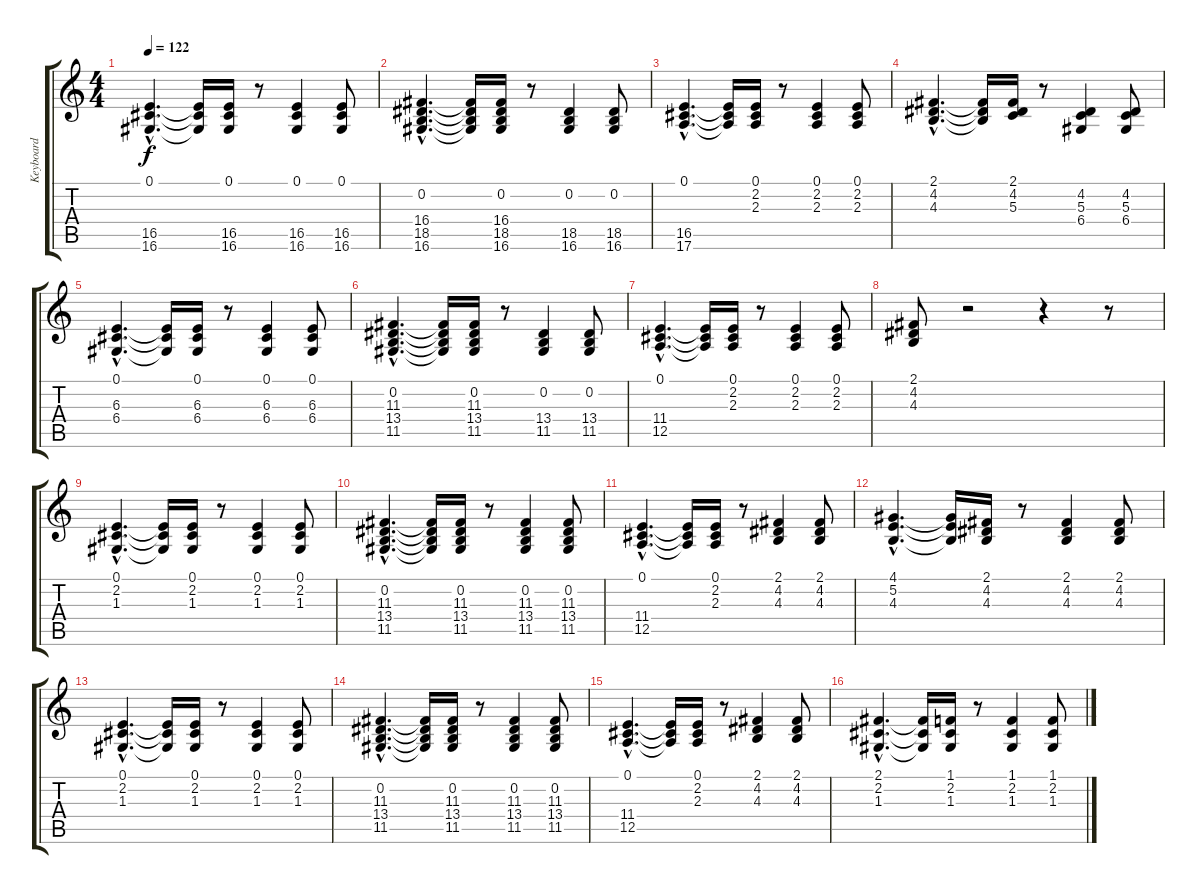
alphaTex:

\track ("Keyboard" "Keyboard") {instrument electricgrandpiano}
\staff {score tabs}
\tuning (E4 B3 G3 D3 A2 E2) {hide}
\ts (4 4)
\tempo 122
\clef g2
\ks c
(0.1{hac} 16.5{hac} 16.6{hac}).4{d dy f} (0.1{t} 16.5{t} 16.6{t}).16 (0.1 16.5 16.6).16 r.8 (0.1 16.5 16.6).4 (0.1 16.5 16.6).8 |
(0.2{hac} 16.4{hac} 18.5{hac} 16.6{hac}).4{d} (0.2{t} 16.4{t} 18.5{t} 16.6{t}).16 (0.2 16.4 18.5 16.6).16 r.8 (0.2 18.5 16.6).4 (0.2 18.5 16.6).8 |
(0.1{hac} 16.5{hac} 17.6{hac}).4{d} (0.1{t} 16.5{t} 17.6{t}).16 (0.1 2.2 2.3).16 r.8 (0.1 2.2 2.3).4 (0.1 2.2 2.3).8 |
(2.1{hac} 4.2{hac} 4.3{hac}).4{d} (2.1{t} 4.2{t} 4.3{t}).16 (2.1 4.2 5.3).16 r.8 (4.2 5.3 6.4).4 (4.2 5.3 6.4).8 |
(0.1{hac} 6.3{hac} 6.4{hac}).4{d} (0.1{t} 6.3{t} 6.4{t}).16 (0.1 6.3 6.4).16 r.8 (0.1 6.3 6.4).4 (0.1 6.3 6.4).8 |
(0.2{hac} 11.3{hac} 13.4{hac} 11.5{hac}).4{d} (0.2{t} 11.3{t} 13.4{t} 11.5{t}).16 (0.2 11.3 13.4 11.5).16 r.8 (0.2 13.4 11.5).4 (0.2 13.4 11.5).8 |
(0.1{hac} 11.4{hac} 12.5{hac}).4{d} (0.1{t} 11.4{t} 12.5{t}).16 (0.1 2.2 2.3).16 r.8 (0.1 2.2 2.3).4 (0.1 2.2 2.3).8 |
(2.1 4.2 4.3).8 r.2 r.4 r.8 |
(0.1{hac} 2.2{hac} 1.3{hac}).4{d} (0.1{t} 2.2{t} 1.3{t}).16 (0.1 2.2 1.3).16 r.8 (0.1 2.2 1.3).4 (0.1 2.2 1.3).8 |
(0.2{hac} 11.3{hac} 13.4{hac} 11.5{hac}).4{d} (0.2{t} 11.3{t} 13.4{t} 11.5{t}).16 (0.2 11.3 13.4 11.5).16 r.8 (0.2 11.3 13.4 11.5).4 (0.2 11.3 13.4 11.5).8 |
(0.1{hac} 11.4{hac} 12.5{hac}).4{d} (0.1{t} 11.4{t} 12.5{t}).16 (0.1 2.2 2.3).16 r.8 (2.1 4.2 4.3).4 (2.1 4.2 4.3).8 |
(4.1{hac} 5.2{hac} 4.3{hac}).4{d} (4.1{t} 5.2{t} 4.3{t}).16 (2.1 4.2 4.3).16 r.8 (2.1 4.2 4.3).4 (2.1 4.2 4.3).8 |
(0.1{hac} 2.2{hac} 1.3{hac}).4{d} (0.1{t} 2.2{t} 1.3{t}).16 (0.1 2.2 1.3).16 r.8 (0.1 2.2 1.3).4 (0.1 2.2 1.3).8 |
(0.2{hac} 11.3{hac} 13.4{hac} 11.5{hac}).4{d} (0.2{t} 11.3{t} 13.4{t} 11.5{t}).16 (0.2 11.3 13.4 11.5).16 r.8 (0.2 11.3 13.4 11.5).4 (0.2 11.3 13.4 11.5).8 |
(0.1{hac} 11.4{hac} 12.5{hac}).4{d} (0.1{t} 11.4{t} 12.5{t}).16 (0.1 2.2 2.3).16 r.8 (2.1 4.2 4.3).4 (2.1 4.2 4.3).8 |
(2.1{hac} 2.2{hac} 1.3{hac}).4{d} (2.1{t} 2.2{t} 1.3{t}).16 (1.1 2.2 1.3).16 r.8 (1.1 2.2 1.3).4 (1.1 2.2 1.3).8
